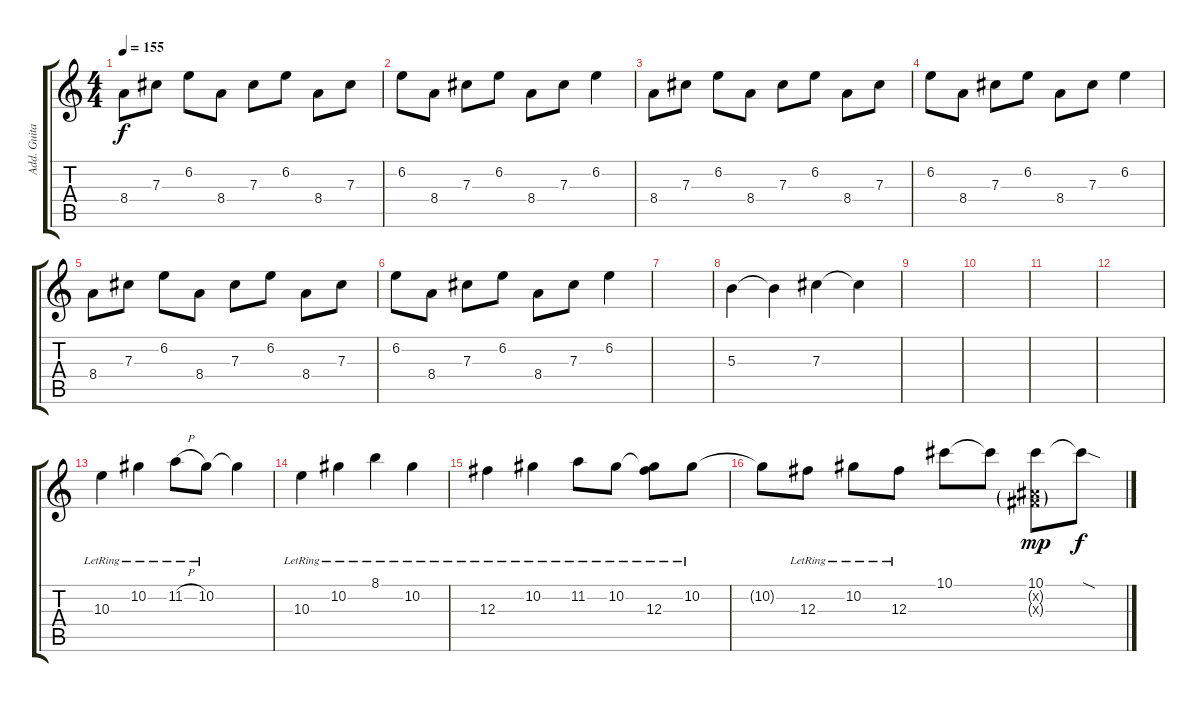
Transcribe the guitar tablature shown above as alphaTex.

\track ("Add. Guitar" "Add. Guita") {instrument acousticguitarnylon}
\staff {score tabs}
\tuning (Eb4 Bb3 Gb3 Db3 Ab2 Db2) {hide}
\ts (4 4)
\tempo 155
\clef g2
\ks c
8.4.8{dy f} 7.3.8 6.2.8 8.4.8 7.3.8 6.2.8 8.4.8 7.3.8 |
6.2.8 8.4.8 7.3.8 6.2.8 8.4.8 7.3.8 6.2.4 |
8.4.8 7.3.8 6.2.8 8.4.8 7.3.8 6.2.8 8.4.8 7.3.8 |
6.2.8 8.4.8 7.3.8 6.2.8 8.4.8 7.3.8 6.2.4 |
8.4.8 7.3.8 6.2.8 8.4.8 7.3.8 6.2.8 8.4.8 7.3.8 |
6.2.8 8.4.8 7.3.8 6.2.8 8.4.8 7.3.8 6.2.4 |
|
5.3.4 5.3{t}.4 7.3.4 7.3{t}.4 |
|
|
|
|
10.3{lr}.4{instrument distortionguitar} 10.2{lr}.4 11.2{h lr}.8 10.2{lr}.8 10.2{t}.4 |
10.3{lr}.4 10.2{lr}.4 8.1{lr}.4 10.2{lr}.4 |
12.3{lr}.4 10.2{lr}.4 11.2{lr}.8 10.2{lr}.8 (10.2{t} 12.3{lr}).8 10.2{lr}.8 |
10.2{t}.8 12.3{lr}.8 10.2{lr}.8 12.3{lr}.8 10.1.8 10.1{t}.8 (10.1 0.2{g x} 0.3{g x}).8{dy mp} 10.1{sod t}.8{dy f}
